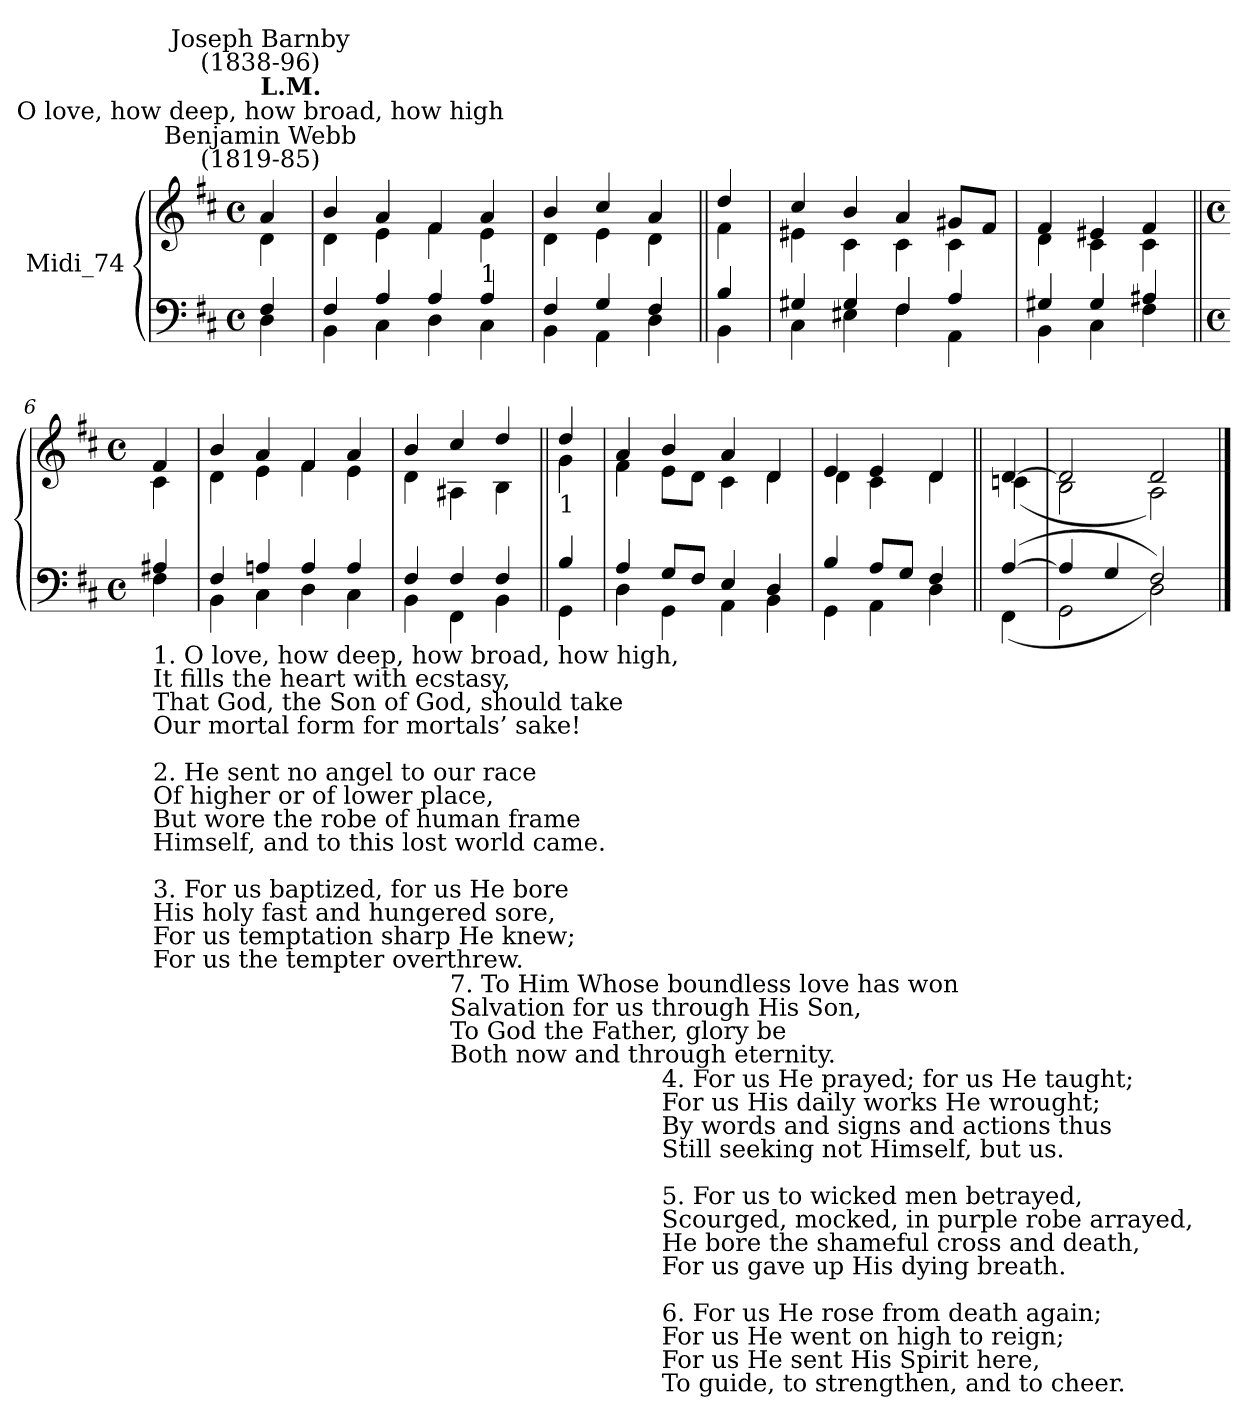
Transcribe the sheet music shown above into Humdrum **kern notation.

**kern	**kern
*part2	*part1
*staff2	*staff1
*I"Midi_74	*I"Midi_74
*clefF4	*clefG2
*k[f#c#]	*k[f#c#]
*D:	*D:
*M4/4	*M4/4
*met(c)	*met(c)
=	=
*^	*^
!	!	!LO:TX:a:cj:t=Benjamin Webb\n(1819-85)	!
!	!	!LO:TX:a:cj:t=O love, how deep, how broad, how high	!
!	!	!LO:TX:a:B:t=L.M.	!
!	!	!LO:TX:a:cj:t=Joseph Barnby\n(1838-96)	!
4F#/	4D\	4a/	4d\
=1	=1	=1	=1
4F#/	4BB\	4b/	4d\
4A/	4C#\	4a/	4e\
4A/	4D\	4f#/	4f#\
!	!	!LO:TX:b:t=1	!
4A/	4C#\	4a/	4e\
=2	=2	=2	=2
4F#/	4BB\	4b/	4d\
4G/	4AA\	4cc#/	4e\
4F#/	4D\	4a/	4d\
=3||	=3||	=3||	=3||
4B/	4BB\	4dd/	4f#\
=4	=4	=4	=4
4G#X/	4C#\	4cc#/	4e#X\
4G#/	4E#X\	4b/	4c#\
4F#/	4F#\	4a/	4c#\
4A/	4AA\	8g#X/L	4c#\
.	.	8f#/J	.
=5	=5	=5	=5
4G#X/	4BB\	4f#/	4d\
4G#/	4C#\	4e#X/	4c#\
4A#X/	4F#\	4f#/	4c#\
!!LO:LB:g=z	!!
=6||	=6||	=6||	=6||
*M4/4	*	*M4/4	*
*met(c)	*	*met(c)	*
!LO:TX:b:t=1. O love, how deep, how broad, how high,\nIt fills the heart with ecstasy,\nThat God, the Son of God, should take\nOur mortal form for mortals’ sake!\n\n2. He sent no angel to our race\nOf higher or of lower place,\nBut wore the robe of human frame\nHimself, and to this lost world came.\n\n3. For us baptized, for us He bore\nHis holy fast and hungered sore,\nFor us temptation sharp He knew;\nFor us the tempter overthrew.	!	!	!
4A#X/	4F#\	4f#/	4c#\
=7	=7	=7	=7
4F#/	4BB\	4b/	4d\
4An/	4C#\	4a/	4e\
4A/	4D\	4f#/	4f#\
4A/	4C#\	4a/	4e\
=8	=8	=8	=8
4F#/	4BB\	4b/	4d\
!LO:TX:b:t=7. To Him Whose boundless love has won\nSalvation for us through His Son,\nTo God the Father, glory be\nBoth now and through eternity.	!	!	!
4F#/	4FF#\	4cc#/	4A#X\
4F#/	4BB\	4dd/	4B\
=9||	=9||	=9||	=9||
!	!	!LO:TX:b:t=1	!
4B/	4GG\	4dd/	4g\
=10	=10	=10	=10
4A/	4D\	4a/	4f#\
!LO:TX:b:t=4. For us He prayed; for us He taught;\nFor us His daily works He wrought;\nBy words and signs and actions thus\nStill seeking not Himself, but us.\n\n5. For us to wicked men betrayed,\nScourged, mocked, in purple robe arrayed,\nHe bore the shameful cross and death,\nFor us gave up His dying breath.\n\n6. For us He rose from death again;\nFor us He went on high to reign;\nFor us He sent His Spirit here,\nTo guide, to strengthen, and to cheer.	!	!	!
8G/L	4GG\	4b/	8e\L
8F#/J	.	.	8d\J
4E/	4AA\	4a/	4c#\
4D/	4BB\	4d/	4d\
=11	=11	=11	=11
4B/	4GG\	4e/	4d\
8A/L	4AA\	4e/	4c#\
8G/J	.	.	.
4F#/	4D\	4d/	4d\
=12||	=12||	=12||	=12||
(>[4A/	(<4FF#\	[4d/	(<4cn\
=13	=13	=13	=13
4A/]	2GG\	2d/]	2B\
4G/	.	.	.
2F#/)	2D\)	2d/	2A\)
*v	*v	*	*
*	*v	*v
==	==
*-	*-
